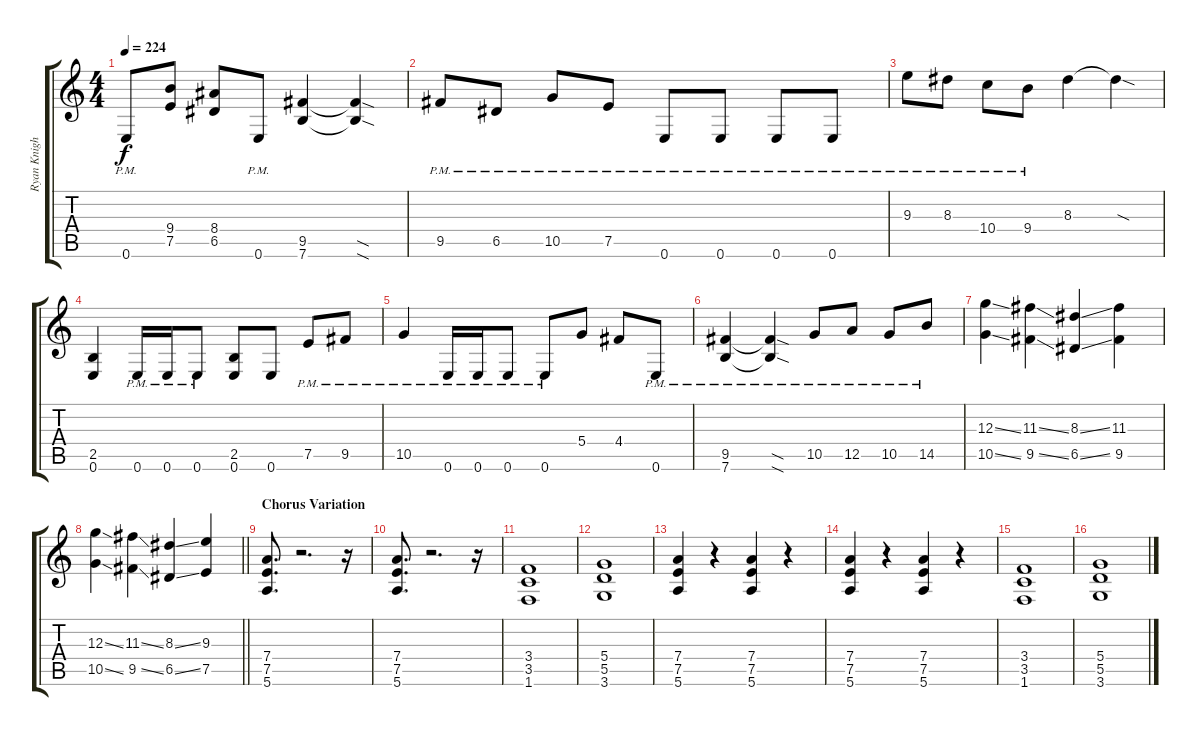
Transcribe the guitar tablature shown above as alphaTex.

\track ("Ryan Knight Rhythm" "Ryan Knigh") {instrument distortionguitar}
\staff {score tabs}
\tuning (E4 B3 G3 D3 A2 E2) {hide}
\ts (4 4)
\tempo 224
\clef g2
\ks c
0.6{pm}.8{dy f} (9.4 7.5).8 (8.4 6.5).8 0.6{pm}.8 (9.5 7.6).4 (9.5{sod t} 7.6{sod t}).4 |
9.5{pm}.8 6.5{pm}.8 10.5{pm}.8 7.5{pm}.8 0.6{pm}.8 0.6{pm}.8 0.6{pm}.8 0.6{pm}.8 |
9.3{pm}.8 8.3{pm}.8 10.4{pm}.8 9.4{pm}.8 8.3.4 8.3{sod t}.4 |
(2.5 0.6).4 0.6{pm}.16 0.6{pm}.16 0.6{pm}.8 (2.5 0.6).8 0.6.8 7.5{pm}.8 9.5{pm}.8 |
10.5{pm}.4 0.6{pm}.16 0.6{pm}.16 0.6{pm}.8 0.6{pm}.8 5.4.8 4.4.8 0.6{pm}.8 |
(9.5{pm} 7.6).4 (9.5{sod pm t} 7.6{sod t}).4 10.5{pm}.8 12.5{pm}.8 10.5{pm}.8 14.5{pm}.8 |
(12.3{ss} 10.5{ss}).4 (11.3{ss} 9.5{ss}).4 (8.3{ss} 6.5{ss}).4 (11.3 9.5).4 |
\barLineRight lightlight
(12.3{ss} 10.5{ss}).4 (11.3{ss} 9.5{ss}).4 (8.3{ss} 6.5{ss}).4 (9.3 7.5).4 |
\section ("" "Chorus Variation")
(7.4 7.5 5.6).8{d} r.2{d} r.16 |
(7.4 7.5 5.6).8{d} r.2{d} r.16 |
(3.4 3.5 1.6).1 |
(5.4 5.5 3.6).1 |
(7.4 7.5 5.6).4 r.4 (7.4 7.5 5.6).4 r.4 |
(7.4 7.5 5.6).4 r.4 (7.4 7.5 5.6).4 r.4 |
(3.4 3.5 1.6).1 |
(5.4 5.5 3.6).1
